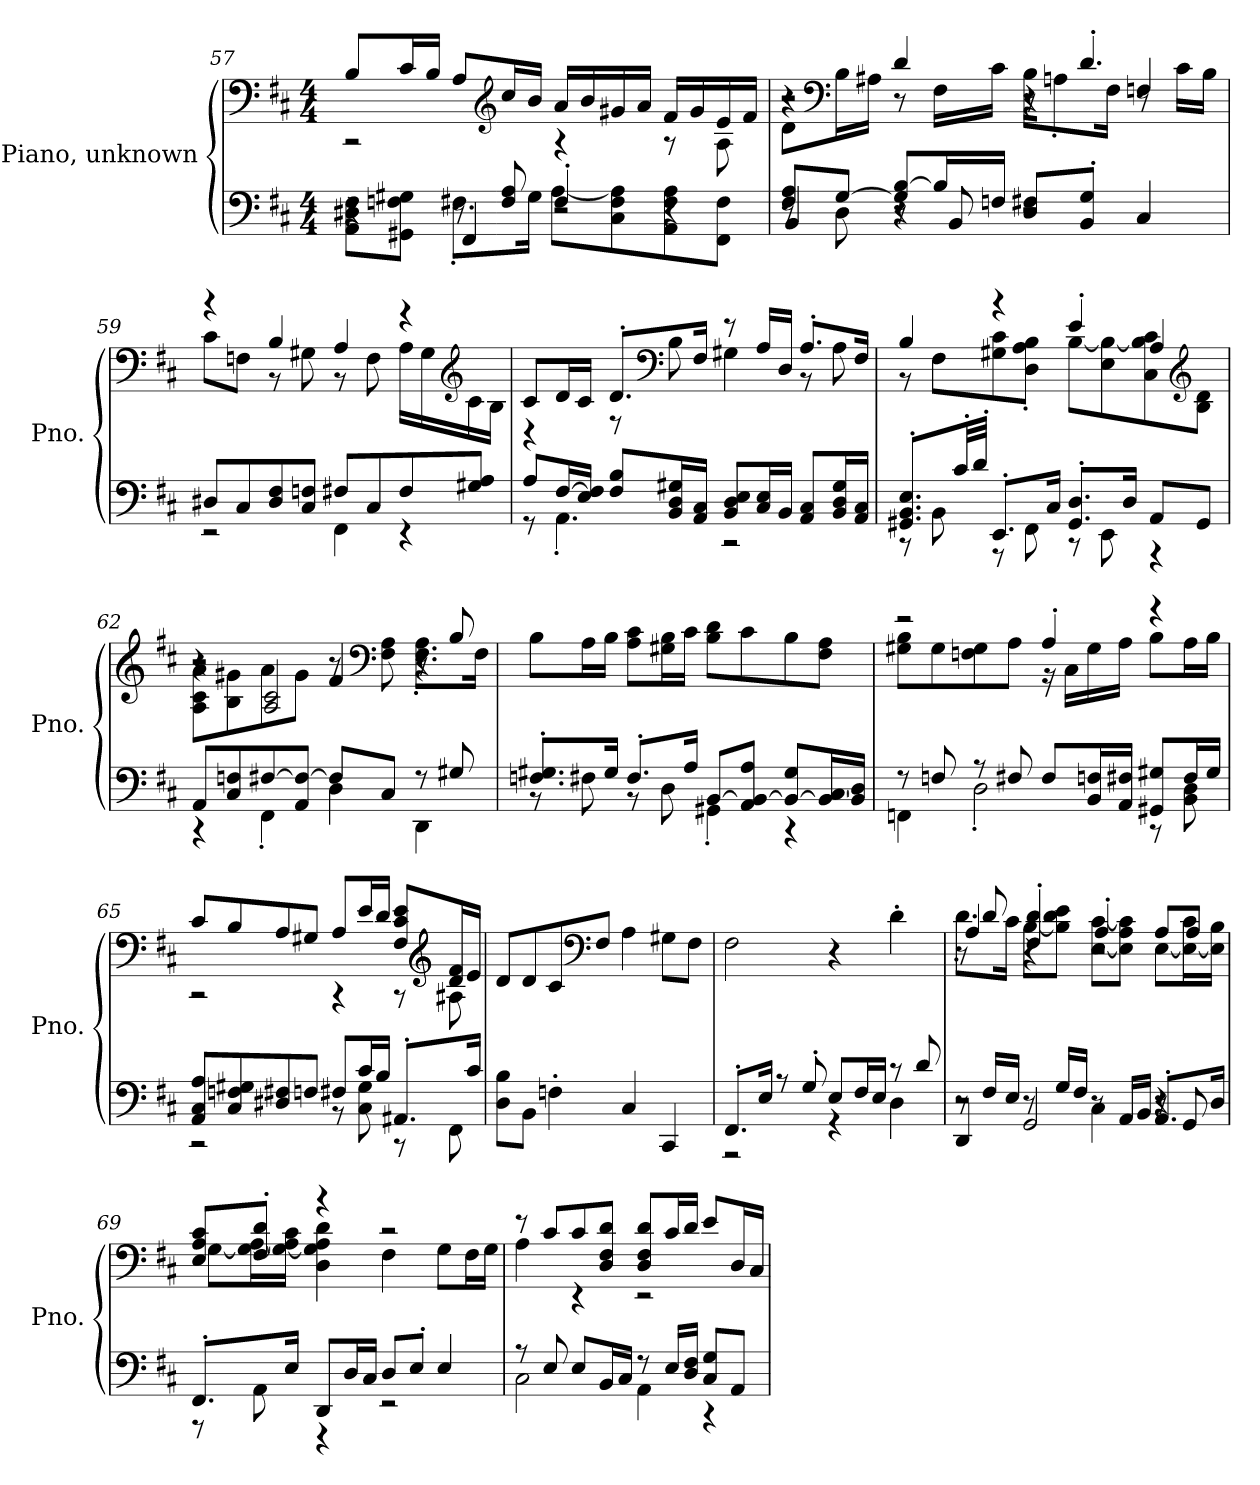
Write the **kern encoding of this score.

**kern	**kern
*part1	*part1
*staff2	*staff1
*I"Piano, unknown	*
*I'Pno.	*
!!LO:LB:g=z
*clefF4	*clefF4
*k[f#c#]	*k[f#c#]
*M4/4	*M4/4
=57	=57
*^	*^
*	*^	*	*
4r	8AA\ 8D#X\ 8F#\L	4r	8B/L	2r
.	8GG#X\ 8Fn\ 8G#X\J	.	16c#/L	.
.	.	.	16B/JJ	.
8r	8.F#X'\L	4FF#/	8A/L	.
*	*	*	*clefG2	*
8F#/ 8A/	.	.	16cc#/L	.
.	16G#\Jk	.	16b/JJ	.
4F#'/	[8A\L	2r	16a/LL	4r
.	.	.	16b/	.
.	8C#\ 8F#\ 8A\]	.	16g#X/	.
.	.	.	16a/JJ	.
4r	8AA\ 8F#\ 8A\	.	16f#/LL	8r
.	.	.	16g#/	.
.	8FF#\ 8F#\J	.	16e/	8A\
.	.	.	16f#/JJ	.
=58	=58	=58	=58	=58
*	*	*	*	*^
8F#/ 8A/L	8r	4BB/	4r	8d\L	2r
*	*	*	*clefF4	*	*
[8G/J	8D\	.	.	16B\L	.
.	.	.	.	16A#X\JJ	.
8G/] [8B/L	4r	8r	4d/	8r	.
16B/L]	.	8BB/	.	16F#\LL	.
16Fn/JJ	.	.	.	16c#\JJ	.
8D/ 8F#X/L	2r	2r	8r	16B\KL	4r
.	.	.	.	8An'\	.
8BB/' 8G/'J	.	.	4.d'/	.	.
.	.	.	.	16F#\Jk	.
4C#/	.	.	.	8r	4Fn/
.	.	.	.	16c#\LL	.
.	.	.	.	16B\JJ	.
*	*v	*v	*	*	*
*	*	*	*v	*v
!!LO:LB:g=z
=59	=59	=59	=59
8D#X/L	2r	4r	8c#\L
8C#/	.	.	8Fn\J
8D#/ 8F#/	.	4B/	8r
8C#/ 8Fn/J	.	.	8G#X\
8F#X/L	4FF#\	4A/	8r
8C#/	.	.	8F\
8F#/	4r	4r	16A\LL
.	.	.	16G#\
*	*	*clefG2	*
8G#X/ 8A/J	.	.	16c#\
.	.	.	16B\JJ
=60	=60	=60	=60
8A/L	8r	8c#/L	4r
[16F#/L	4.AA'\	16d/L	.
16E/ 16F#/]JJ	.	16c#/JJ	.
8F#/ 8B/L	.	8.d'/L	8r
*	*	*clefF4	*
16BB/ 16D/ 16G#X/L	.	.	8B\
16AA/ 16C#/JJ	.	16F#/Jk	.
8BB/ 8D/ 8E/L	2r	8r	4G#X\
16C#/ 16E/L	.	16A/LL	.
16BB/JJ	.	16D/JJ	.
8AA/ 8C#/L	.	8.A'/L	8r
16BB/ 16D/ 16G#/L	.	.	8A\
16AA/ 16C#/JJ	.	16F#/Jk	.
!!LO:LB:g=z	!!
=61	=61	=61	=61
8.GG#X/' 8.BB/' 8.E/'L	8r	4B/	8r
.	8BB\	.	8F#\L
32c#'/LL	.	.	.
32d'/JJJ	.	.	.
8.EE'/L	8r	4r	8G#X\ 8c#\
.	8FF#\	.	8D\' 8A\' 8B\'J
16C#/Jk	.	.	.
8.GG#/' 8.D/'L	8r	4e'/	[8B\L
.	8EE\	.	8E\ 8B\_
16D/Jk	.	.	.
8AA/L	4r	4A/	8C#\ 8B\] 8c#\
*	*	*clefG2	*
8GG#/J	.	.	8B\ 8d\J
=62	=62	=62	=62
*	*	*	*^
8AA/L	4r	2r	8A\ 8c#\ 8a\L	4r
8C#/ 8Fn/	.	.	8B\ 8g#X\	.
[8F#X/	4FF#'\	.	8a\	2A/ 2c#/
8AA/ 8F#/_J	.	.	8g#\J	.
8F#/L]	4D\	4f#/	8r	.
*	*	*clefF4	*	*
8C#/J	.	.	8F#\ 8A\	.
8r	4DD\	4r	8.F#\' 8.A\'L	8r
8G#X/	.	.	.	8B/
.	.	.	16F#\Jk	.
*	*	*v	*v	*v
!!LO:LB:g=z
=63	=63	=63
8.Fn/' 8.G#X/'L	8r	8B\L
.	8F#X\	16A\L
16G#/Jk	.	16B\JJ
8.F#'/L	8r	8A\ 8c#\L
.	8D\	16G#X\ 16B\L
16A/Jk	.	16c#\JJ
[8BB/L	4GG#X'\	8B\ 8d\L
8AA/ 8BB/_ 8A/J	.	8c#\
8BB/_ 8G#/L	4r	8B\
16BB/_ 16C#/L	.	8F#\ 8A\J
16BB/] 16D/JJ	.	.
=64	=64	=64
*	*	*^
8r	4FFn\	2r	8G#X\ 8B\L
8Fn/	.	.	8G#\
8r	2D'\	.	8Fn\ 8G#\
8F#X/	.	.	8A\J
8F#/L	.	4A'/	16r
.	.	.	16C#\LL
16BB/ 16Fn/L	.	.	16G#\
16AA/ 16F#X/JJ	.	.	16A\JJ
8GG#X/ 8G#X/L	8r	4r	8B\L
16F#/L	8BB\ 8D\	.	16A\L
16G#/JJ	.	.	16B\JJ
!!LO:LB:g=z	!!
=65	=65	=65	=65
8AA/ 8C#/ 8A/L	2r	8c#/L	2r
8C#/ 8Fn/ 8G#X/	.	8B/	.
8D#X/ 8F#X/	.	8A/	.
8Fn/J	.	8G#X/J	.
8F#X/L	8r	8A/L	4r
16c#/L	8C#\ 8G#\	16e/L	.
16B/JJ	.	16d/JJ	.
8.AA#X'/L	8r	8F#/ 8c#/ 8e/L	8r
*	*	*clefG2	*
.	8FF#\	16d/ 16f#/L	8A#X\
16c#/Jk	.	16e/JJ	.
*v	*v	*	*
*	*v	*v
=66	=66
8D\ 8B\L	8d/L
8BB\J	8d/
4Fn'\	8c#/
*	*clefF4
.	8F#/J
4C#/	4A\
4CC#/	8G#X\L
.	8F#\J
=67	=67
*^	*
8.FF#'/L	2r	2F#\
16E/Jk	.	.
8r	.	.
8G'/	.	.
8E/L	4r	4r
16F#/L	.	.
16E/JJ	.	.
8r	4D\	4d'\
8d/	.	.
!!LO:PB:g=z
=68	=68	=68
*	*^	*^
*	*	*	*	*^
8r	2r	4DD/	8r	8.d'\L	4A/
16F#/LL	.	.	8d/	.	.
16E/JJ	.	.	.	16c#\Jk	.
8r	.	2GG/	4r	[8B\L	4F#/' 4d/'
16G/LL	.	.	.	8B\] 8d\ 8e\J	.
16F#/JJ	.	.	.	.	.
8r	4C#\	.	2r	[8E\ [8c#\L	4A'/
16AA/LL	.	.	.	8E\] 8A\ 8c#\]J	.
16BB/JJ	.	.	.	.	.
8.AA'/L	4r	8r	.	[8E\L	8A/L
.	.	8GG/	.	16E\_ 16c#\L	8A/J
16D/Jk	.	.	.	16E\] 16B\JJ	.
*	*v	*v	*	*	*
*	*	*	*v	*v
=69	=69	=69	=69
8.FF#'/L	8r	8E/ 8A/ 8c#/L	[8G\L
.	8AA\	8F#/' 8d/'J	16G\_ [16A\L
16E/Jk	.	.	16G\_ 16A\] 16c#\JJ
8DD/L	4r	4r	4D\ 4G\] 4A\ 4d\
16D/L	.	.	.
16C#/JJ	.	.	.
8D/L	2r	2r	4F#\
8E'/J	.	.	.
4E/	.	.	8G\L
.	.	.	16F#\L
.	.	.	16G\JJ
!!LO:LB:g=z	!!
=70	=70	=70	=70
8r	2C#\	8r	4A\
8E/	.	8c#/L	.
8E/L	.	8c#/	4r
16BB/L	.	8D/ 8F#/ 8d/J	.
16C#/JJ	.	.	.
8r	4AA\	8D/ 8F#/ 8d/L	2r
16E/LL	.	16c#/L	.
16D/ 16F#/JJ	.	16d/JJ	.
8C#/ 8G/L	4r	8e/L	.
8AA/J	.	16D/L	.
.	.	16C#/JJ	.
*v	*v	*	*
*	*v	*v
=	=
*-	*-
